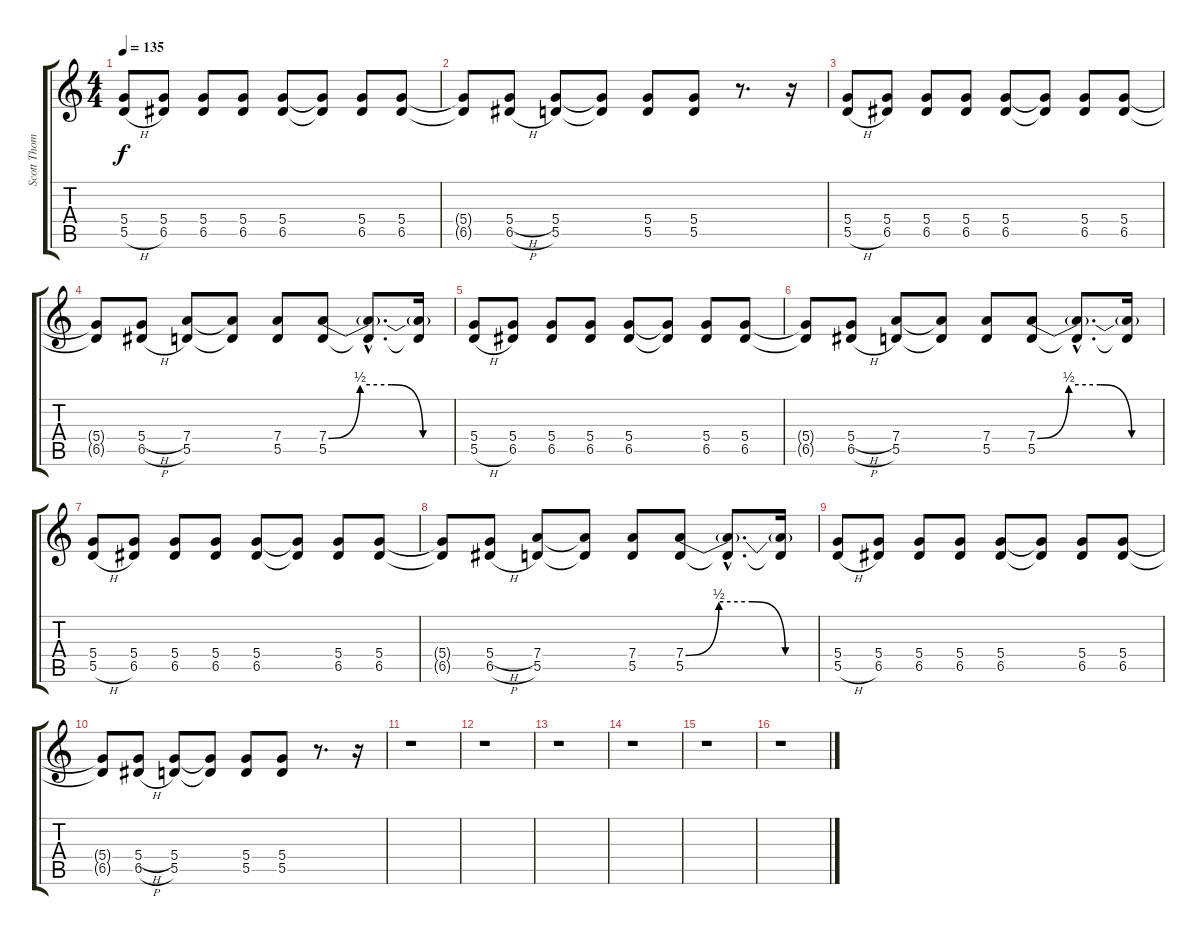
\track ("Scott Thompson guitar2" "Scott Thom") {instrument distortionguitar}
\staff {score tabs}
\tuning (E4 B3 G3 D3 A2 E2) {hide}
\ts (4 4)
\tempo 135
\clef g2
\ks c
(5.4 5.5{h}).8{dy f} (5.4 6.5).8 (5.4 6.5).8 (5.4 6.5).8 (5.4 6.5).8 (5.4{t} 6.5{t}).8 (5.4 6.5).8 (5.4 6.5).8 |
(5.4{t} 6.5{t}).8 (5.4{h} 6.5{h}).8 (5.4 5.5).8 (5.4{t} 5.5{t}).8 (5.4 5.5).8 (5.4 5.5).8 r.8{d} r.16 |
(5.4 5.5{h}).8 (5.4 6.5).8 (5.4 6.5).8 (5.4 6.5).8 (5.4 6.5).8 (5.4{t} 6.5{t}).8 (5.4 6.5).8 (5.4 6.5).8 |
(5.4{t} 6.5{t}).8 (5.4{h} 6.5{h}).8 (7.4 5.5).8 (7.4{t} 5.5{t}).8 (7.4 5.5).8 (7.4{be (custom 0 0 15 2 30 2 45 0 60 0)} 5.5).8 (7.4{hac t} 5.5{hac t}).8{d} (7.4{t} 5.5{t}).16 |
(5.4 5.5{h}).8 (5.4 6.5).8 (5.4 6.5).8 (5.4 6.5).8 (5.4 6.5).8 (5.4{t} 6.5{t}).8 (5.4 6.5).8 (5.4 6.5).8 |
(5.4{t} 6.5{t}).8 (5.4{h} 6.5{h}).8 (7.4 5.5).8 (7.4{t} 5.5{t}).8 (7.4 5.5).8 (7.4{be (custom 0 0 15 2 30 2 45 0 60 0)} 5.5).8 (7.4{hac t} 5.5{hac t}).8{d} (7.4{t} 5.5{t}).16 |
(5.4 5.5{h}).8 (5.4 6.5).8 (5.4 6.5).8 (5.4 6.5).8 (5.4 6.5).8 (5.4{t} 6.5{t}).8 (5.4 6.5).8 (5.4 6.5).8 |
(5.4{t} 6.5{t}).8 (5.4{h} 6.5{h}).8 (7.4 5.5).8 (7.4{t} 5.5{t}).8 (7.4 5.5).8 (7.4{be (custom 0 0 15 2 30 2 45 0 60 0)} 5.5).8 (7.4{hac t} 5.5{hac t}).8{d} (7.4{t} 5.5{t}).16 |
(5.4 5.5{h}).8 (5.4 6.5).8 (5.4 6.5).8 (5.4 6.5).8 (5.4 6.5).8 (5.4{t} 6.5{t}).8 (5.4 6.5).8 (5.4 6.5).8 |
(5.4{t} 6.5{t}).8 (5.4{h} 6.5{h}).8 (5.4 5.5).8 (5.4{t} 5.5{t}).8 (5.4 5.5).8 (5.4 5.5).8 r.8{d} r.16 |
r.1 |
r.1 |
r.1 |
r.1 |
r.1 |
r.1
